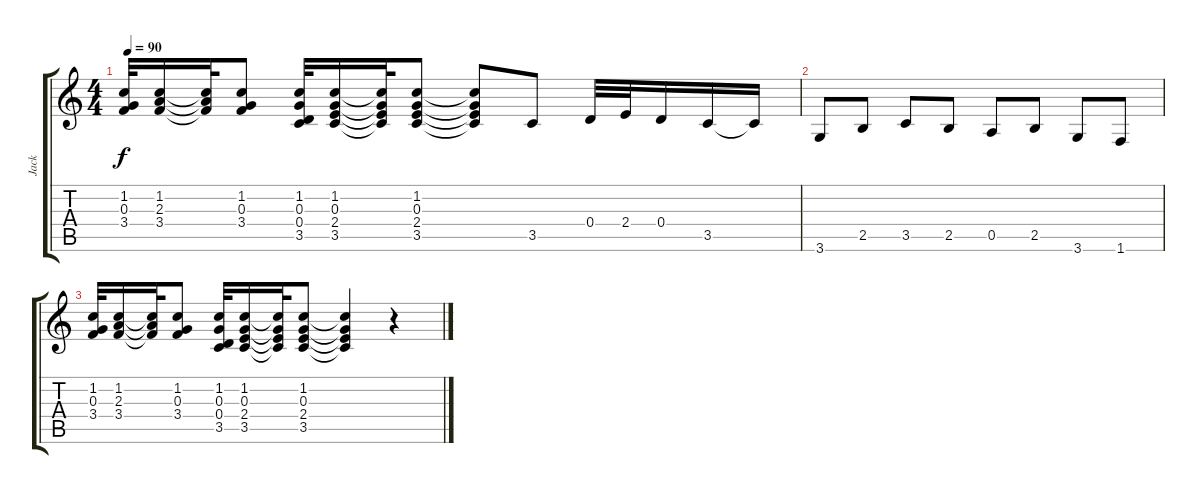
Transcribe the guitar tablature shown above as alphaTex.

\track ("Jack" "Jack") {instrument acousticguitarnylon}
\staff {score tabs}
\tuning (E4 B3 G3 D3 A2 E2) {hide}
\ts (4 4)
\tempo 90
\clef g2
\ks c
(1.2 0.3 3.4).32{dy f} (1.2 2.3 3.4).16 (1.2{t} 2.3{t} 3.4{t}).32 (1.2 0.3 3.4).8 (1.2 0.3 0.4 3.5).32 (1.2 0.3 2.4 3.5).16 (1.2{t} 0.3{t} 2.4{t} 3.5{t}).32 (1.2 0.3 2.4 3.5).8 (1.2{t} 0.3{t} 2.4{t} 3.5{t}).8 3.5.8 0.4.32 2.4.32 0.4.16 3.5.16 3.5{t}.16 |
3.6.8 2.5.8 3.5.8 2.5.8 0.5.8 2.5.8 3.6.8 1.6.8 |
(1.2 0.3 3.4).32 (1.2 2.3 3.4).16 (1.2{t} 2.3{t} 3.4{t}).32 (1.2 0.3 3.4).8 (1.2 0.3 0.4 3.5).32 (1.2 0.3 2.4 3.5).16 (1.2{t} 0.3{t} 2.4{t} 3.5{t}).32 (1.2 0.3 2.4 3.5).8 (1.2{t} 0.3{t} 2.4{t} 3.5{t}).4 r.4
